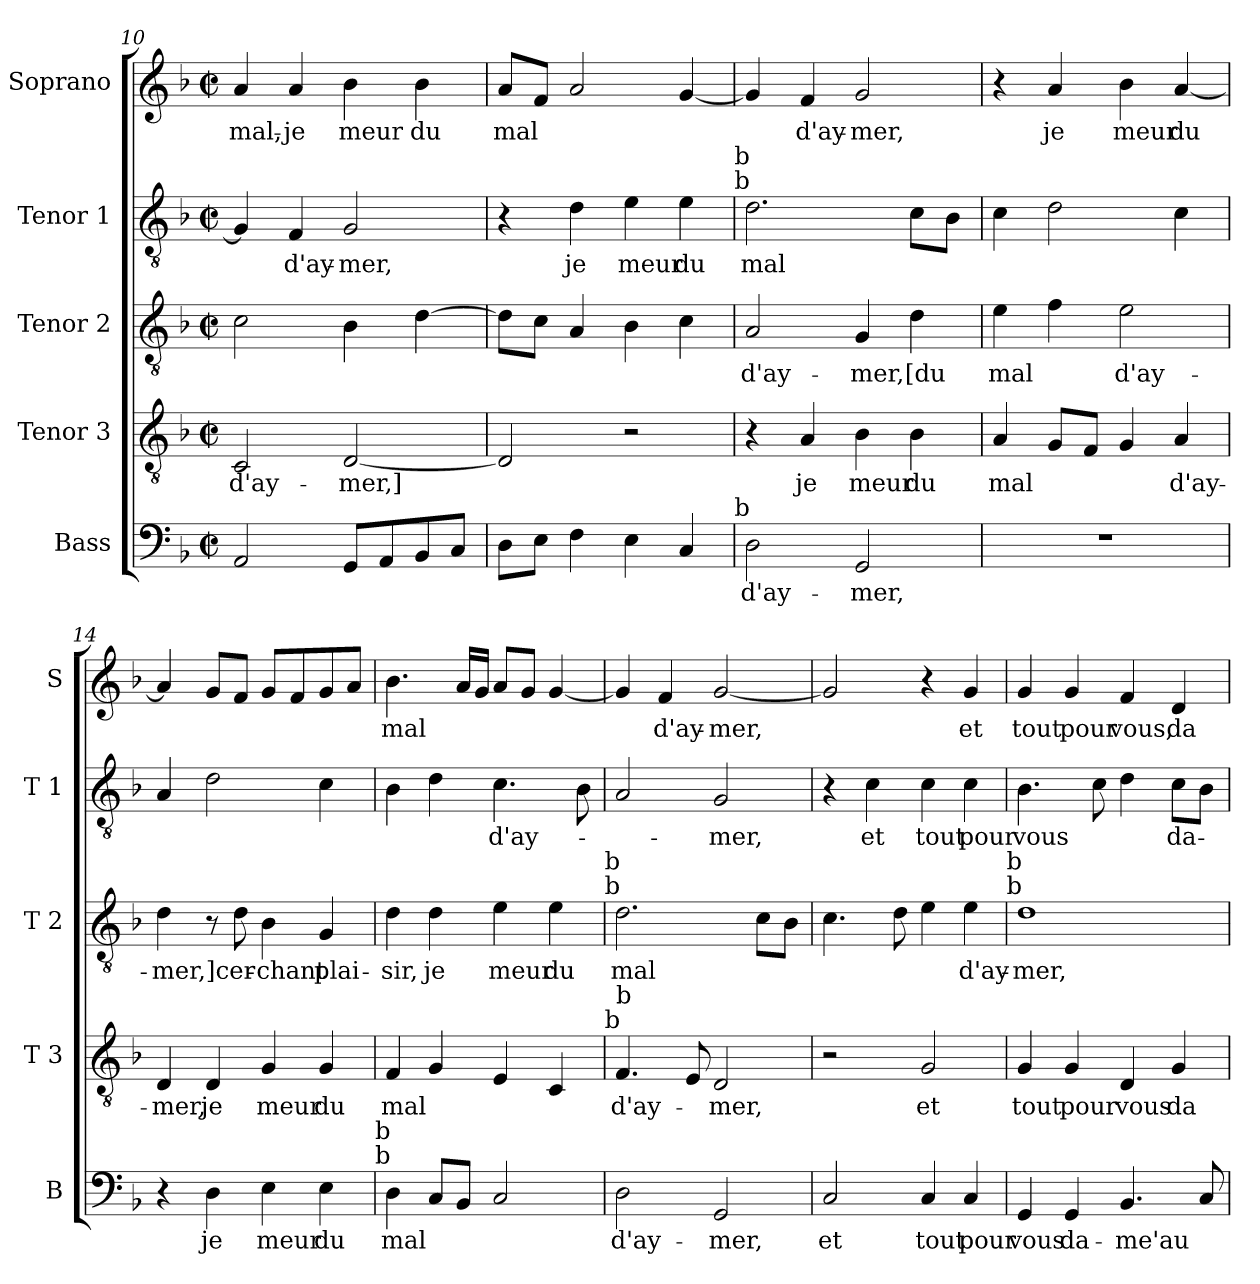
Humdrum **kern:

**kern	**text	**kern	**text	**kern	**text	**kern	**text	**kern	**text
*part5	*part5	*part4	*part4	*part3	*part3	*part2	*part2	*part1	*part1
*staff5	*staff5	*staff4	*staff4	*staff3	*staff3	*staff2	*staff2	*staff1	*staff1
*I"Bass	*	*I"Tenor 3	*	*I"Tenor 2	*	*I"Tenor 1	*	*I"Soprano	*
*I'B	*	*I'T 3	*	*I'T 2	*	*I'T 1	*	*I'S	*
*clefF4	*	*clefGv2	*	*clefGv2	*	*clefGv2	*	*clefG2	*
*k[b-]	*	*k[b-]	*	*k[b-]	*	*k[b-]	*	*k[b-]	*
*F:	*	*F:	*	*F:	*	*F:	*	*F:	*
*M2/2	*	*M2/2	*	*M2/2	*	*M2/2	*	*M2/2	*
*met(c|)	*	*met(c|)	*	*met(c|)	*	*met(c|)	*	*met(c|)	*
=10	=10	=10	=10	=10	=10	=10	=10	=10	=10
2AA/	.	2C/	d'ay-	2c\	.	4G/]	.	4a/	mal,-
.	.	.	.	.	.	4F/	d'ay-	4a/	-je
8GG/L	.	[2D/	-mer,]	4B-\	.	2G/	-mer,	4b-\	meur
8AA/	.	.	.	.	.	.	.	.	.
8BB-/	.	.	.	[4d\	.	.	.	4b-\	du
8C/J	.	.	.	.	.	.	.	.	.
!!LO:PB:g=z
=11	=11	=11	=11	=11	=11	=11	=11	=11	=11
8D\L	.	2D/]	.	8d\L]	.	4r	.	8a/L	mal
8E\J	.	.	.	8c\J	.	.	.	8f/J	.
4F\	.	.	.	4A/	.	4d\	je	2a/	.
4E\	.	2r	.	4B-\	.	4e\	meur	.	.
4C/	.	.	.	4c\	.	4e\	du	[4g/	.
!	!	!	!	!	!	!LO:TX:a:t=b	!	!	!
!	!	!	!	!	!	!LO:TX:a:t=b	!	!	!
!LO:TX:a:t=b	!	!	!	!	!	!	!	!	!
=12	=12	=12	=12	=12	=12	=12	=12	=12	=12
2D\	d'ay-	4r	.	2A/	d'ay-	2.d\	mal	4g/]	.
.	.	4A/	je	.	.	.	.	4f/	d'ay-
2GG/	-mer,	4B-\	meur	4G/	-mer,	.	.	2g/	-mer,
.	.	4B-\	du	4d\	[du	8c\L	.	.	.
.	.	.	.	.	.	8B-\J	.	.	.
=13	=13	=13	=13	=13	=13	=13	=13	=13	=13
1r	.	4A/	mal	4e\	mal	4c\	.	4r	.
.	.	8G/L	.	4f\	.	2d\	.	4a/	je
.	.	8F/J	.	.	.	.	.	.	.
.	.	4G/	.	2e\	d'ay-	.	.	4b-\	meur
.	.	4A/	d'ay-	.	.	4c\	.	[4a/	du
=14	=14	=14	=14	=14	=14	=14	=14	=14	=14
4r	.	4D/	-mer,	4d\	-mer,]	4A/	.	4a/]	.
4D\	je	4D/	je	8r	.	2d\	.	8g/L	.
.	.	.	.	8d\	cer-	.	.	8f/J	.
4E\	meur	4G/	meur	4B-\	-chant	.	.	8g/L	.
.	.	.	.	.	.	.	.	8f/	.
4E\	du	4G/	du	4G/	plai-	4c\	.	8g/	.
.	.	.	.	.	.	.	.	8a/J	.
!LO:TX:a:t=b	!	!	!	!	!	!	!	!	!
!LO:TX:a:t=b	!	!	!	!	!	!	!	!	!
=15	=15	=15	=15	=15	=15	=15	=15	=15	=15
4D\	mal	4F/	mal	4d\	-sir,	4B-\	.	4.b-\	mal
8C/L	.	4G/	.	4d\	je	4d\	.	.	.
8BB-/J	.	.	.	.	.	.	.	16a/LL	.
.	.	.	.	.	.	.	.	16g/JJ	.
2C/	.	4E/	.	4e\	meur	4.c\	d'ay-	8a/L	.
.	.	.	.	.	.	.	.	8g/J	.
.	.	4C/	.	4e\	du	.	.	[4g/	.
.	.	.	.	.	.	8B-\	.	.	.
!	!	!	!	!LO:TX:a:t=b	!	!	!	!	!
!	!	!	!	!LO:TX:a:t=b	!	!	!	!	!
!	!	!LO:TX:a:t=b	!	!	!	!	!	!	!
!!LO:LB:g=z
=16	=16	=16	=16	=16	=16	=16	=16	=16	=16
!	!	!LO:TX:a:t=b	!	!	!	!	!	!	!
2D\	d'ay-	4.F/	d'ay-	2.d\	mal	2A/	.	4g/]	.
.	.	.	.	.	.	.	.	4f/	d'ay-
.	.	8E/	.	.	.	.	.	.	.
2GG/	-mer,	2D/	-mer,	.	.	2G/	-mer,	[2g/	-mer,
.	.	.	.	8c\L	.	.	.	.	.
.	.	.	.	8B-\J	.	.	.	.	.
=17	=17	=17	=17	=17	=17	=17	=17	=17	=17
2C/	et	2r	.	4.c\	.	4r	.	2g/]	.
.	.	.	.	.	.	4c\	et	.	.
.	.	.	.	8d\	.	.	.	.	.
4C/	tout	2G/	et	4e\	.	4c\	tout	4r	.
4C/	pour	.	.	4e\	d'ay-	4c\	pour	4g/	et
!	!	!	!	!LO:TX:a:t=b	!	!	!	!	!
!	!	!	!	!LO:TX:a:t=b	!	!	!	!	!
=18	=18	=18	=18	=18	=18	=18	=18	=18	=18
4GG/	vous	4G/	tout	1d	-mer,	4.B-\	vous	4g/	tout
4GG/	da-	4G/	pour	.	.	.	.	4g/	pour
.	.	.	.	.	.	8c\	.	.	.
4.BB-/	-me'au	4D/	vous	.	.	4d\	.	4f/	vous,
.	.	4G/	da-	.	.	8c\L	da-	4d/	da-
8C/	.	.	.	.	.	8B-\J	.	.	.
=	=	=	=	=	=	=	=	=	=
*-	*-	*-	*-	*-	*-	*-	*-	*-	*-
